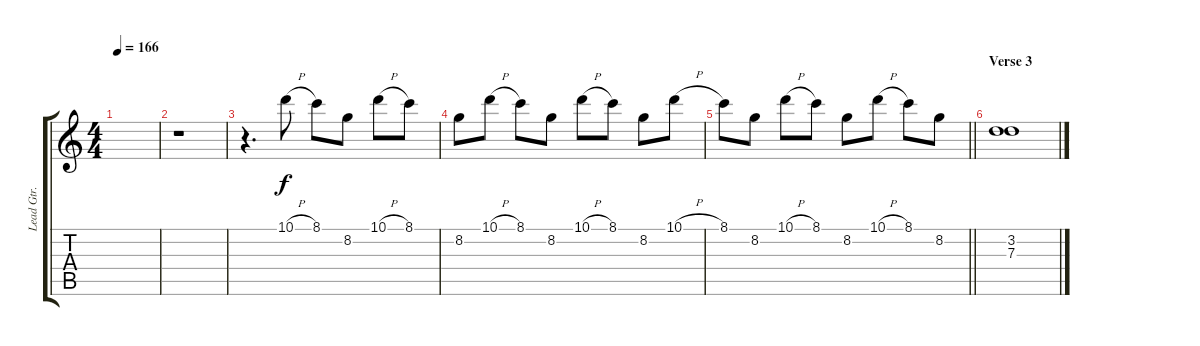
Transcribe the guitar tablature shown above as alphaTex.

\track ("Lead Gtr." "Lead Gtr.") {instrument electricguitarmuted}
\staff {score tabs}
\tuning (E4 B3 G3 D3 A2 D2) {hide}
\ts (4 4)
\tempo 166
\clef g2
\ks c
|
r.1 |
r.4{d volume 3} 10.1{h}.8{volume 12} 8.1.8 8.2.8 10.1{h}.8 8.1.8 |
8.2.8 10.1{h}.8 8.1.8 8.2.8 10.1{h}.8 8.1.8 8.2.8 10.1{h}.8 |
\barLineRight lightlight
8.1.8 8.2.8 10.1{h}.8 8.1.8 8.2.8 10.1{h}.8 8.1.8 8.2.8 |
\section ("" "Verse 3")
(3.2 7.3).1{volume 8}
